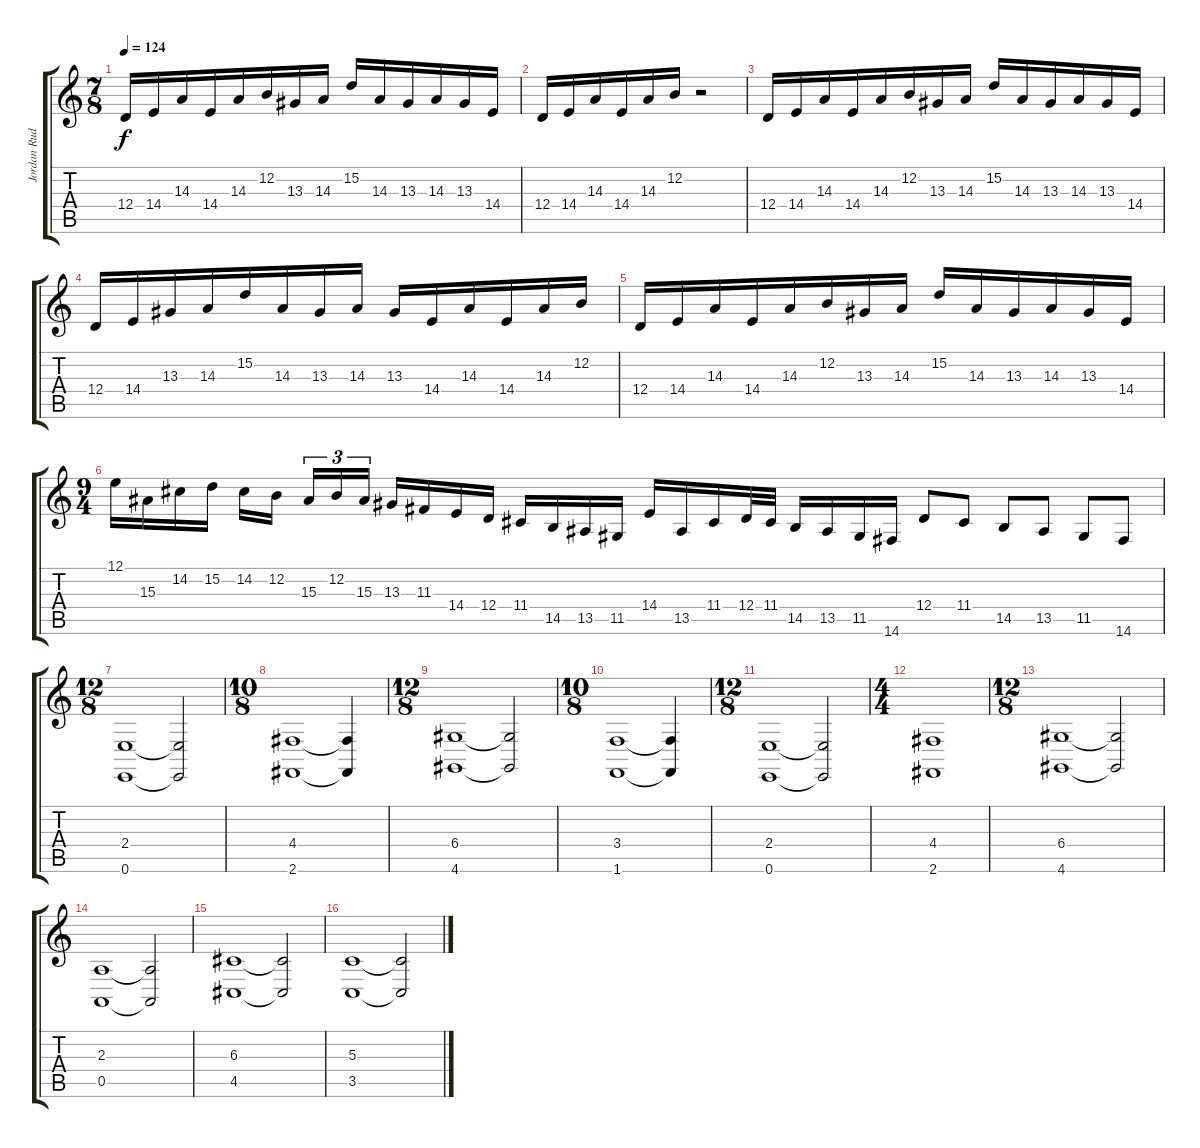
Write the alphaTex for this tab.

\track ("Jordan Rudess Piano" "Jordan Rud") {instrument acousticgrandpiano}
\staff {score tabs}
\tuning (E4 B3 G3 D3 A2 E2) {hide}
\ts (7 8)
\tempo 124
\clef g2
\ks c
12.4.16{dy f} 14.4.16 14.3.16 14.4.16 14.3.16 12.2.16 13.3.16 14.3.16 15.2.16 14.3.16 13.3.16 14.3.16 13.3.16 14.4.16 |
12.4.16 14.4.16 14.3.16 14.4.16 14.3.16 12.2.16 r.2 |
12.4.16 14.4.16 14.3.16 14.4.16 14.3.16 12.2.16 13.3.16 14.3.16 15.2.16 14.3.16 13.3.16 14.3.16 13.3.16 14.4.16 |
12.4.16 14.4.16 13.3.16 14.3.16 15.2.16 14.3.16 13.3.16 14.3.16 13.3.16 14.4.16 14.3.16 14.4.16 14.3.16 12.2.16 |
12.4.16 14.4.16 14.3.16 14.4.16 14.3.16 12.2.16 13.3.16 14.3.16 15.2.16 14.3.16 13.3.16 14.3.16 13.3.16 14.4.16 |
\ts (9 4)
12.1.16 15.3.16 14.2.16 15.2.16 14.2.16 12.2.16{beam splitsecondary} 15.3.16{tu (3 2)} 12.2.16{tu (3 2)} 15.3.16{tu (3 2) beam splitsecondary} 13.3.16 11.3.16 14.4.16 12.4.16 11.4.16 14.5.16 13.5.16 11.5.16 14.4.16 13.5.16 11.4.16 12.4.32 11.4.32 14.5.16 13.5.16 11.5.16 14.6.16 12.4.8 11.4.8 14.5.8 13.5.8 11.5.8 14.6.8 |
\ts (12 8)
(2.4 0.6).1 (2.4{t} 0.6{t}).2 |
\ts (10 8)
(4.4 2.6).1 (4.4{t} 2.6{t}).4 |
\ts (12 8)
(6.4 4.6).1 (6.4{t} 4.6{t}).2 |
\ts (10 8)
(3.4 1.6).1 (3.4{t} 1.6{t}).4 |
\ts (12 8)
(2.4 0.6).1 (2.4{t} 0.6{t}).2 |
\ts (4 4)
(4.4 2.6).1 |
\ts (12 8)
(6.4 4.6).1 (6.4{t} 4.6{t}).2 |
(2.3 0.5).1 (2.3{t} 0.5{t}).2 |
(6.3 4.5).1 (6.3{t} 4.5{t}).2 |
(5.3 3.5).1 (5.3{t} 3.5{t}).2
